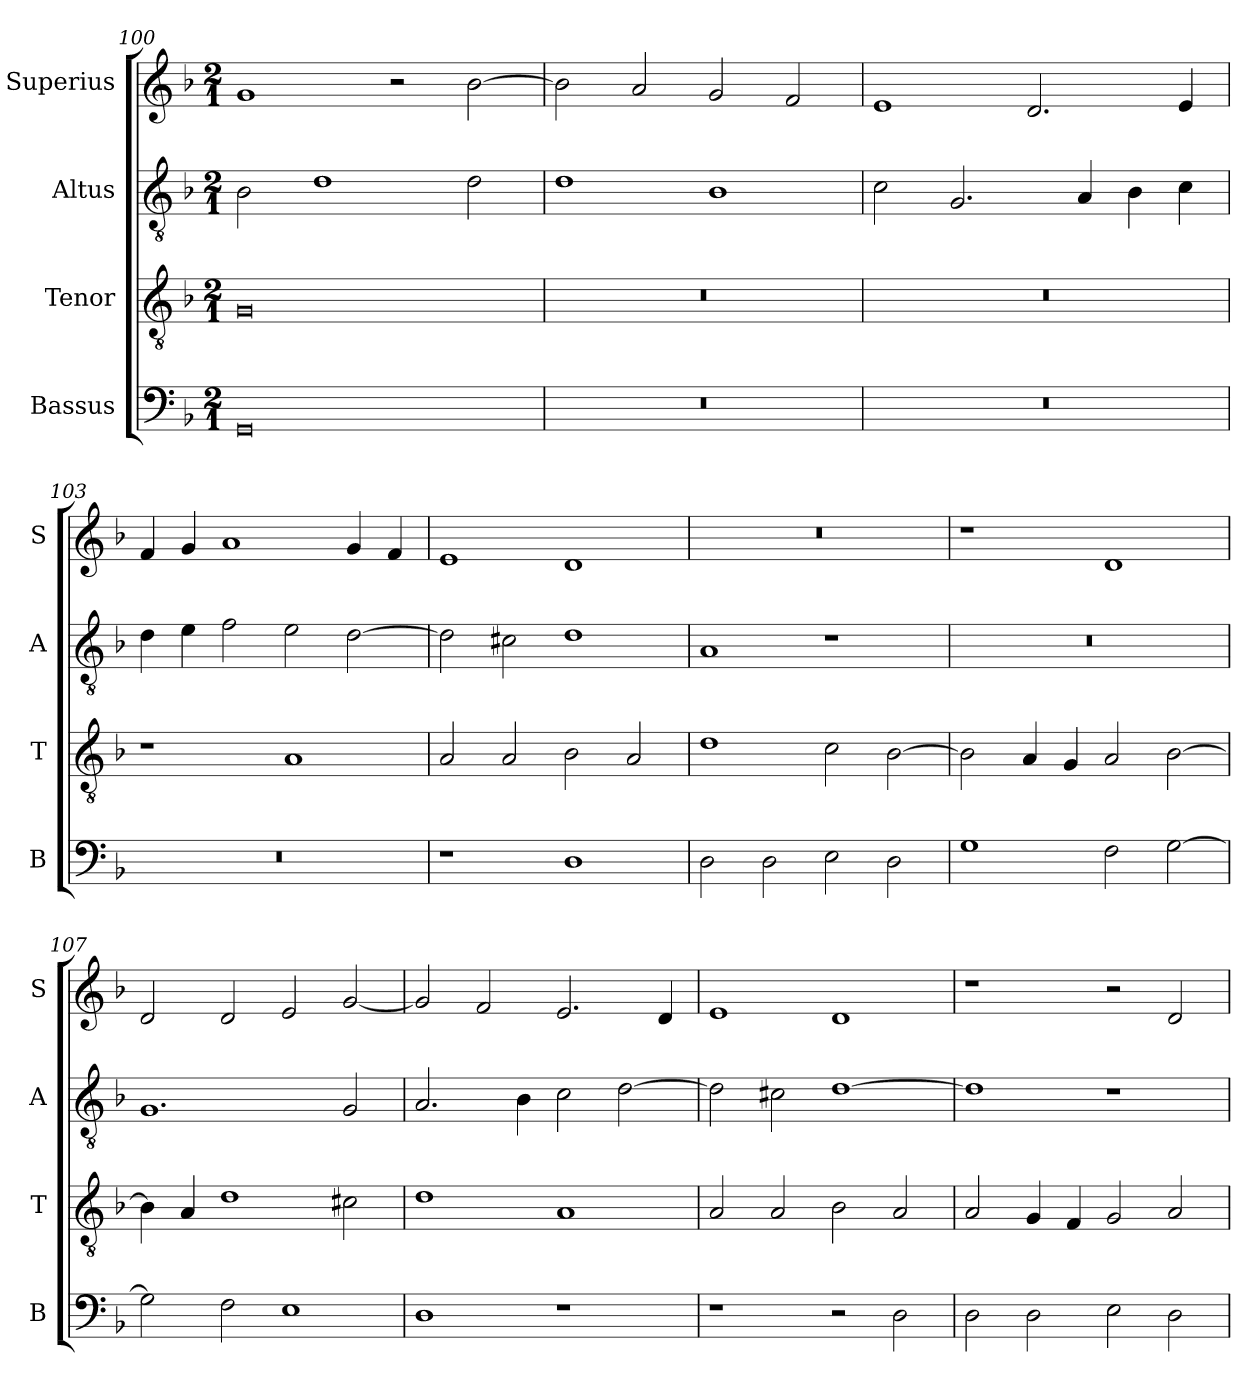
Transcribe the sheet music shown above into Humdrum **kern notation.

**kern	**kern	**kern	**kern
*part4	*part3	*part2	*part1
*staff4	*staff3	*staff2	*staff1
*I"Bassus	*I"Tenor	*I"Altus	*I"Superius
*I'B	*I'T	*I'A	*I'S
*clefF4	*clefGv2	*clefGv2	*clefG2
*k[b-]	*k[b-]	*k[b-]	*k[b-]
*F:	*F:	*F:	*F:
*M2/1	*M2/1	*M2/1	*M2/1
=100	=100	=100	=100
0GG	0G	2B-	1g
.	.	1d	.
.	.	.	2r
.	.	2d	[2b-
=101	=101	=101	=101
0r	0r	1d	2b-]
.	.	.	2a
.	.	1B-	2g
.	.	.	2f
=102	=102	=102	=102
0r	0r	2c	1e
.	.	2.G	.
.	.	.	2.d
.	.	4A	.
.	.	4B-	.
.	.	4c	4e
=103	=103	=103	=103
0r	1r	4d	4f
.	.	4e	4g
.	.	2f	1a
.	1A	2e	.
.	.	[2d	4g
.	.	.	4f
=104	=104	=104	=104
1r	2A	2d]	1e
.	2A	2c#X	.
1D	2B-	1d	1d
.	2A	.	.
=105	=105	=105	=105
2D	1d	1A	0r
2D	.	.	.
2E	2c	1r	.
2D	[2B-	.	.
=106	=106	=106	=106
1G	2B-]	0r	1r
.	4A	.	.
.	4G	.	.
2F	2A	.	1d
[2G	[2B-	.	.
=107	=107	=107	=107
2G]	4B-]	1.G	2d
.	4A	.	.
2F	1d	.	2d
1E	.	.	2e
.	2c#X	2G	[2g
=108	=108	=108	=108
1D	1d	2.A	2g]
.	.	.	2f
.	.	4B-	.
1r	1A	2c	2.e
.	.	[2d	.
.	.	.	4d
=109	=109	=109	=109
1r	2A	2d]	1e
.	2A	2c#X	.
2r	2B-	[1d	1d
2D	2A	.	.
=110	=110	=110	=110
2D	2A	1d]	1r
2D	4G	.	.
.	4F	.	.
2E	2G	1r	2r
2D	2A	.	2d
=	=	=	=
*-	*-	*-	*-
